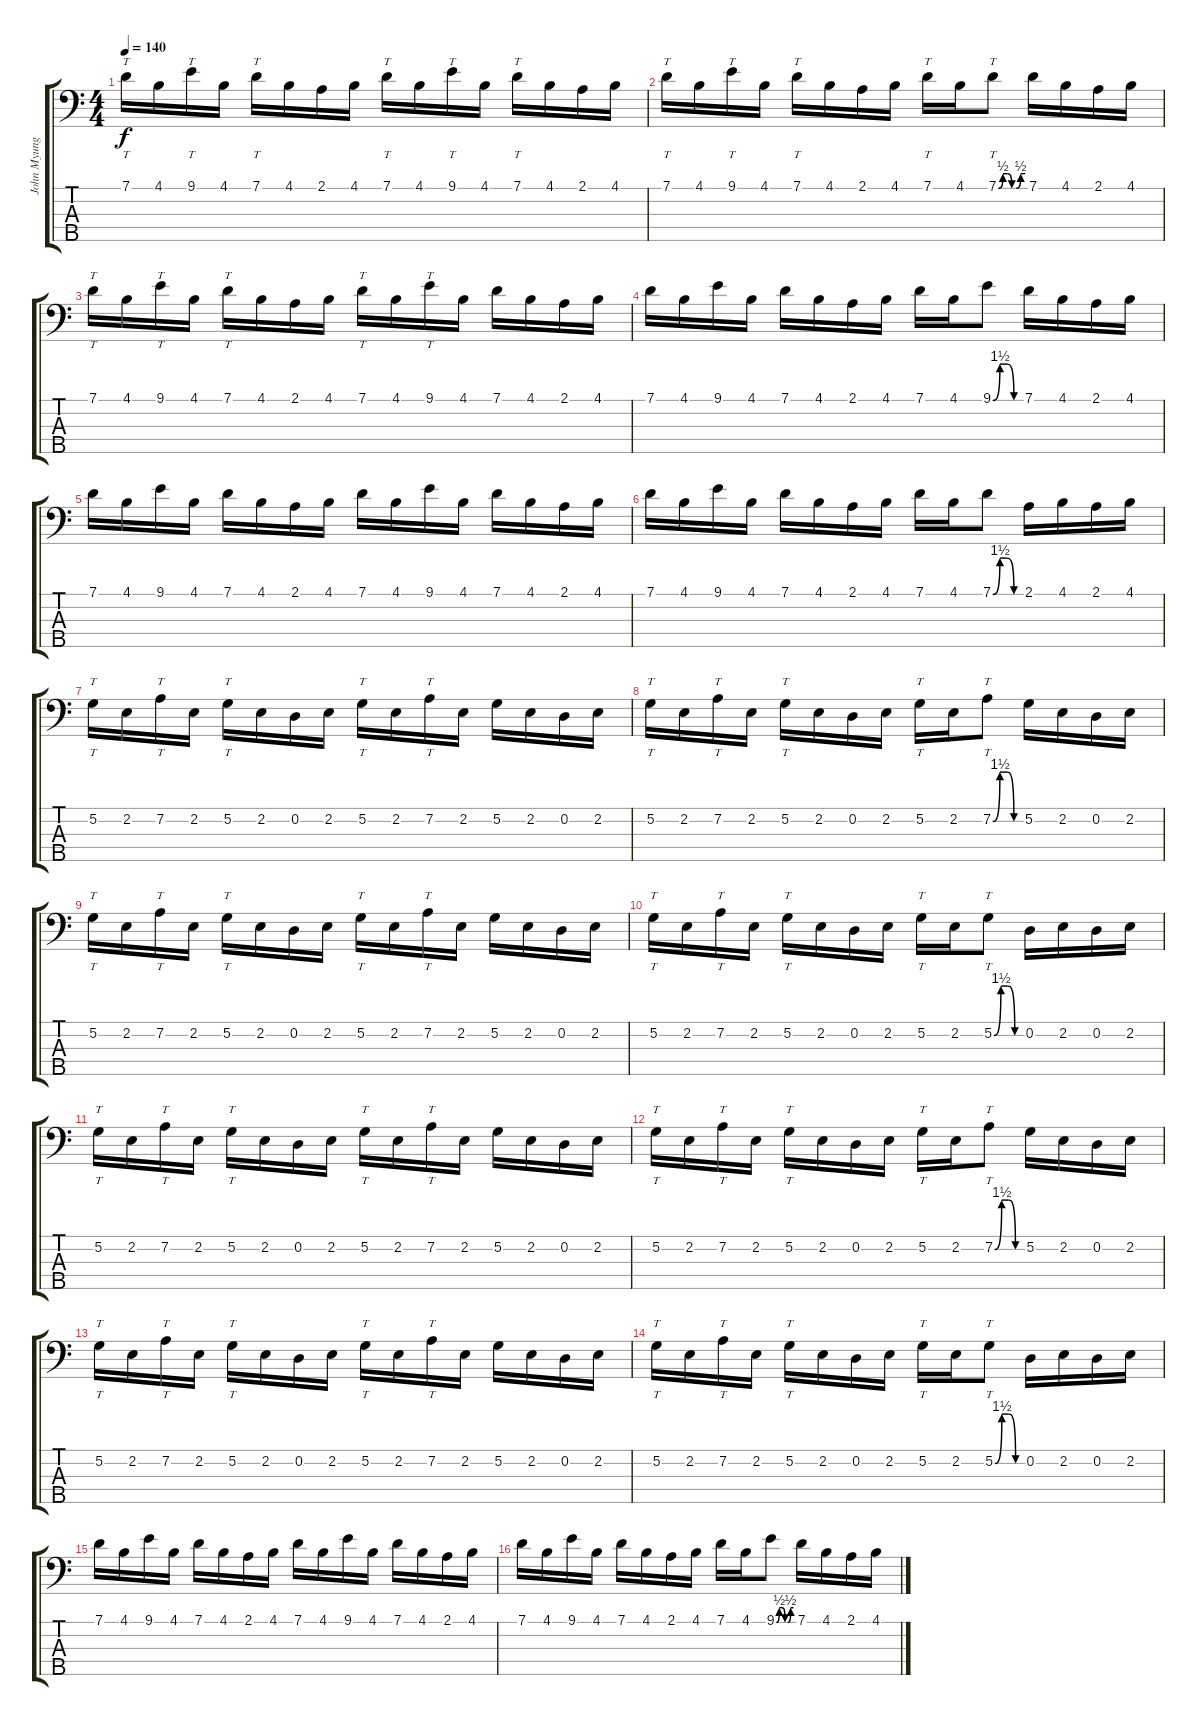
\track ("John Myung" "John Myung") {instrument electricbassfinger}
\staff {score tabs}
\tuning (G2 D2 A1 E1 B0) {hide}
\ts (4 4)
\tempo 140
\clef f4
\ks c
7.1.16{tt dy f} 4.1.16 9.1.16{tt} 4.1.16 7.1.16{tt} 4.1.16 2.1.16 4.1.16 7.1.16{tt} 4.1.16 9.1.16{tt} 4.1.16 7.1.16{tt} 4.1.16 2.1.16 4.1.16 |
7.1.16{tt} 4.1.16 9.1.16{tt} 4.1.16 7.1.16{tt} 4.1.16 2.1.16 4.1.16 7.1.16{tt} 4.1.16 7.1{be (custom 0 0 10 2 20 2 30 0 40 0 50 2 60 2)}.8{tt} 7.1.16 4.1.16 2.1.16 4.1.16 |
7.1.16{tt} 4.1.16 9.1.16{tt} 4.1.16 7.1.16{tt} 4.1.16 2.1.16 4.1.16 7.1.16{tt} 4.1.16 9.1.16{tt} 4.1.16 7.1.16 4.1.16 2.1.16 4.1.16 |
7.1.16 4.1.16 9.1.16 4.1.16 7.1.16 4.1.16 2.1.16 4.1.16 7.1.16 4.1.16 9.1{be (custom 0 0 15 6 30 6 45 0 60 0)}.8 7.1.16 4.1.16 2.1.16 4.1.16 |
7.1.16 4.1.16 9.1.16 4.1.16 7.1.16 4.1.16 2.1.16 4.1.16 7.1.16 4.1.16 9.1.16 4.1.16 7.1.16 4.1.16 2.1.16 4.1.16 |
7.1.16 4.1.16 9.1.16 4.1.16 7.1.16 4.1.16 2.1.16 4.1.16 7.1.16 4.1.16 7.1{be (custom 0 0 15 6 30 6 45 0 60 0)}.8 2.1.16 4.1.16 2.1.16 4.1.16 |
5.2.16{tt} 2.2.16 7.2.16{tt} 2.2.16 5.2.16{tt} 2.2.16 0.2.16 2.2.16 5.2.16{tt} 2.2.16 7.2.16{tt} 2.2.16 5.2.16 2.2.16 0.2.16 2.2.16 |
5.2.16{tt} 2.2.16 7.2.16{tt} 2.2.16 5.2.16{tt} 2.2.16 0.2.16 2.2.16 5.2.16{tt} 2.2.16 7.2{be (custom 0 0 15 6 30 6 45 0 60 0)}.8{tt} 5.2.16 2.2.16 0.2.16 2.2.16 |
5.2.16{tt} 2.2.16 7.2.16{tt} 2.2.16 5.2.16{tt} 2.2.16 0.2.16 2.2.16 5.2.16{tt} 2.2.16 7.2.16{tt} 2.2.16 5.2.16 2.2.16 0.2.16 2.2.16 |
5.2.16{tt} 2.2.16 7.2.16{tt} 2.2.16 5.2.16{tt} 2.2.16 0.2.16 2.2.16 5.2.16{tt} 2.2.16 5.2{be (custom 0 0 15 6 30 6 45 0 60 0)}.8{tt} 0.2.16 2.2.16 0.2.16 2.2.16 |
5.2.16{tt} 2.2.16 7.2.16{tt} 2.2.16 5.2.16{tt} 2.2.16 0.2.16 2.2.16 5.2.16{tt} 2.2.16 7.2.16{tt} 2.2.16 5.2.16 2.2.16 0.2.16 2.2.16 |
5.2.16{tt} 2.2.16 7.2.16{tt} 2.2.16 5.2.16{tt} 2.2.16 0.2.16 2.2.16 5.2.16{tt} 2.2.16 7.2{be (custom 0 0 15 6 30 6 45 0 60 0)}.8{tt} 5.2.16 2.2.16 0.2.16 2.2.16 |
5.2.16{tt} 2.2.16 7.2.16{tt} 2.2.16 5.2.16{tt} 2.2.16 0.2.16 2.2.16 5.2.16{tt} 2.2.16 7.2.16{tt} 2.2.16 5.2.16 2.2.16 0.2.16 2.2.16 |
5.2.16{tt} 2.2.16 7.2.16{tt} 2.2.16 5.2.16{tt} 2.2.16 0.2.16 2.2.16 5.2.16{tt} 2.2.16 5.2{be (custom 0 0 15 6 30 6 45 0 60 0)}.8{tt} 0.2.16 2.2.16 0.2.16 2.2.16 |
7.1.16 4.1.16 9.1.16 4.1.16 7.1.16 4.1.16 2.1.16 4.1.16 7.1.16 4.1.16 9.1.16 4.1.16 7.1.16 4.1.16 2.1.16 4.1.16 |
7.1.16 4.1.16 9.1.16 4.1.16 7.1.16 4.1.16 2.1.16 4.1.16 7.1.16 4.1.16 9.1{be (custom 0 0 10 2 20 2 30 0 40 0 50 2 60 2)}.8 7.1.16 4.1.16 2.1.16 4.1.16
